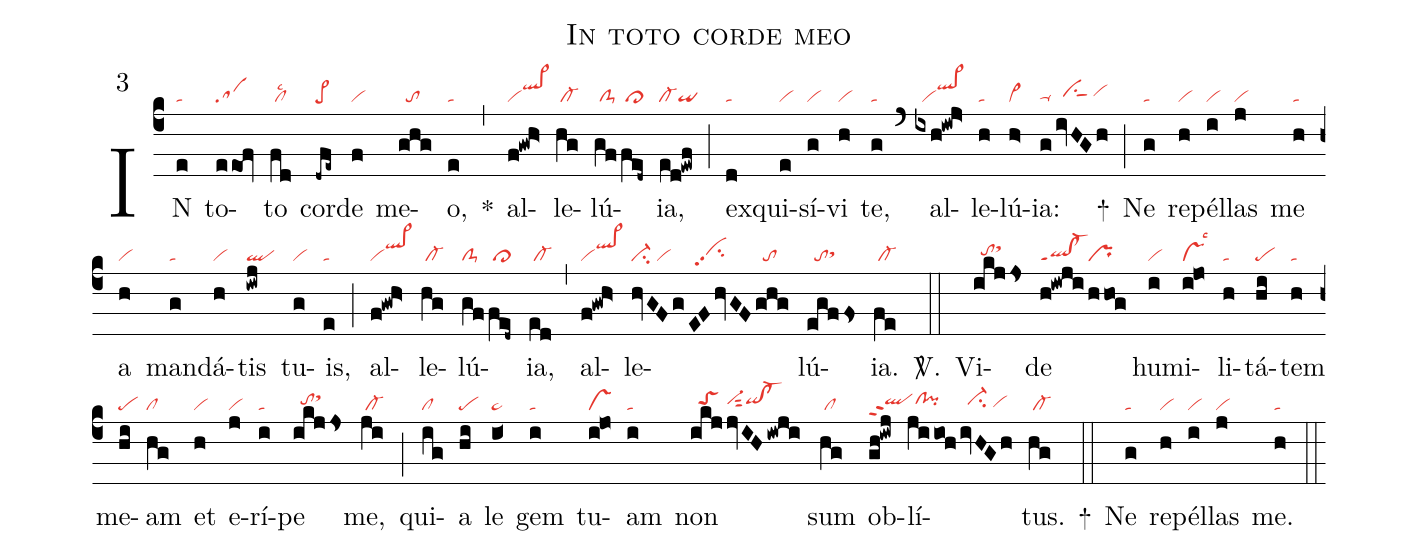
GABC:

name: In toto corde meo;
mode: 3;
nabc-lines: 1;
%%
(c4)
IN(e|ta) to(eeOf|sa)to(fd|/cllsc2) cor(-dfe~|pe>)de(f|vi) me(ghg|//to)o,(e|ta) *(,)
al(f!gwh>|viql>hj)le(hg|/cl-)lú(gf|/clS-|/fed~|/cl>)ia,(ed!ewf|cl-qi) (;)
ex(d|ta)qui(e|vi)sí(g|vi)vi(h|vi) te,(g|ta) (`)
al(ixh!iwj>|//viql>hj)le(h|ta)lú(h>|cl~)ia:(g|ta-hg|ivHGh|//ciShh/vihh) +(;)
Ne(g|ta) re(h|vi)pél(i|vi)las(j|vi) me(h|ta) a(h|vi) man(g|ta)dá(h|vi)tis(iwj|ql) tu(g|vi)is,(e|ta) (;)
al(f!gwh>|viql>hj)le(hg|/cl-)lú(gf|clS-|/fed~|/cl>)ia,(ed|/cl-) (,)
al(f!gwh>|viql>hj)le(hvGFg|ci-/vi|EFhvGF|//vihhpp2su2|ghg|//to)lú(egffs|//tosthh)ia.(fe|/cl-) <sp>V/</sp>.(::)
Vi(ikjjs|//tohhsthj)de(h!iwji|ql!cl-ppt1|/hhog|pr) hu(i|vi)mi(i!jo|vslsc3)li(h|ta)tá(hi|pe)tem(h|ta) me(hi|pe)am(hg|cl) et(h|vi) e(j|vi)rí(i|ta)pe(ikjjs|//tohhsthj) me,(ji|/cl-) (;)
qui(ig|cl)a(hi|pe) le(i<|pe~) gem(i|ta) tu(i!jo|vs)am(i|ta) non(ikj|//toShh|jvIHiwji|vi-hhsut2qihh!cl-hh) sum(hg|/cl) ob(gh!iwj|qlhhppt2)lí(jiioh|//clhh!pihh|ivHGh|//ci-hh/vihg)tus.(hg|/cl-) +(::)
Ne(g|ta) re(h|vi)pél(i|vi)las(j|vi) me.(h|ta) (::)
